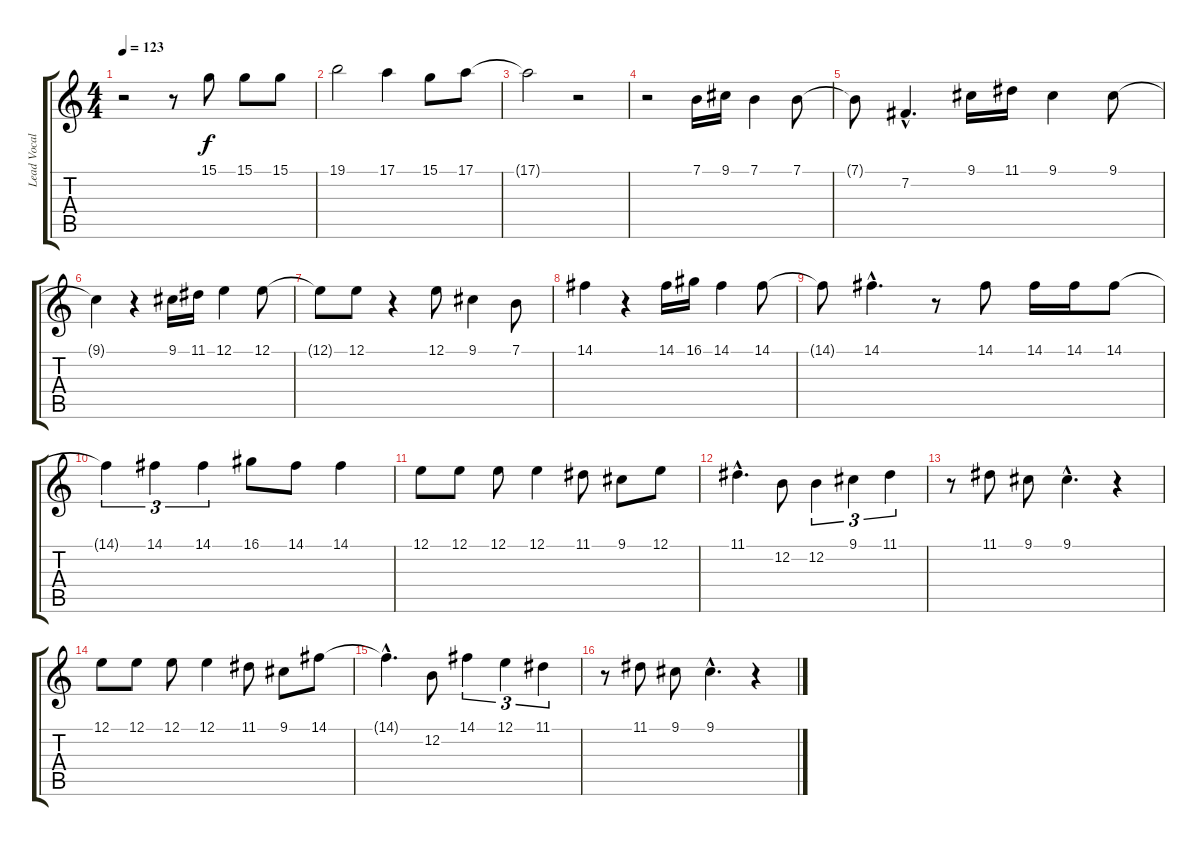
\track ("Lead Vocals" "Lead Vocal") {instrument lead2sawtooth}
\staff {score tabs}
\tuning (E4 B3 G3 D3 A2 E2) {hide}
\ts (4 4)
\tempo 123
\clef g2
\ks c
r.2{dy f} r.8 15.1.8 15.1.8 15.1.8 |
19.1.2 17.1.4 15.1.8 17.1.8 |
17.1{t}.2 r.2 |
r.2 7.1.16 9.1.16 7.1.4 7.1.8 |
7.1{t}.8 7.2{hac}.4{d} 9.1.16 11.1.16 9.1.4 9.1.8 |
9.1{t}.4 r.4 9.1.16 11.1.16 12.1.4 12.1.8 |
12.1{t}.8 12.1.8 r.4 12.1.8 9.1.4 7.1.8 |
14.1.4 r.4 14.1.16 16.1.16 14.1.4 14.1.8 |
14.1{t}.8 14.1{hac}.4{d} r.8 14.1.8 14.1.16 14.1.16 14.1.8 |
14.1{t}.4{tu (3 2)} 14.1.4{tu (3 2)} 14.1.4{tu (3 2)} 16.1.8 14.1.8 14.1.4 |
12.1.8 12.1.8 12.1.8 12.1.4 11.1.8 9.1.8 12.1.8 |
11.1{hac}.4{d} 12.2.8 12.2.4{tu (3 2)} 9.1.4{tu (3 2)} 11.1.4{tu (3 2)} |
r.8 11.1.8 9.1.8 9.1{hac}.4{d} r.4 |
12.1.8 12.1.8 12.1.8 12.1.4 11.1.8 9.1.8 14.1.8 |
14.1{hac t}.4{d} 12.2.8 14.1.4{tu (3 2)} 12.1.4{tu (3 2)} 11.1.4{tu (3 2)} |
r.8 11.1.8 9.1.8 9.1{hac}.4{d} r.4
